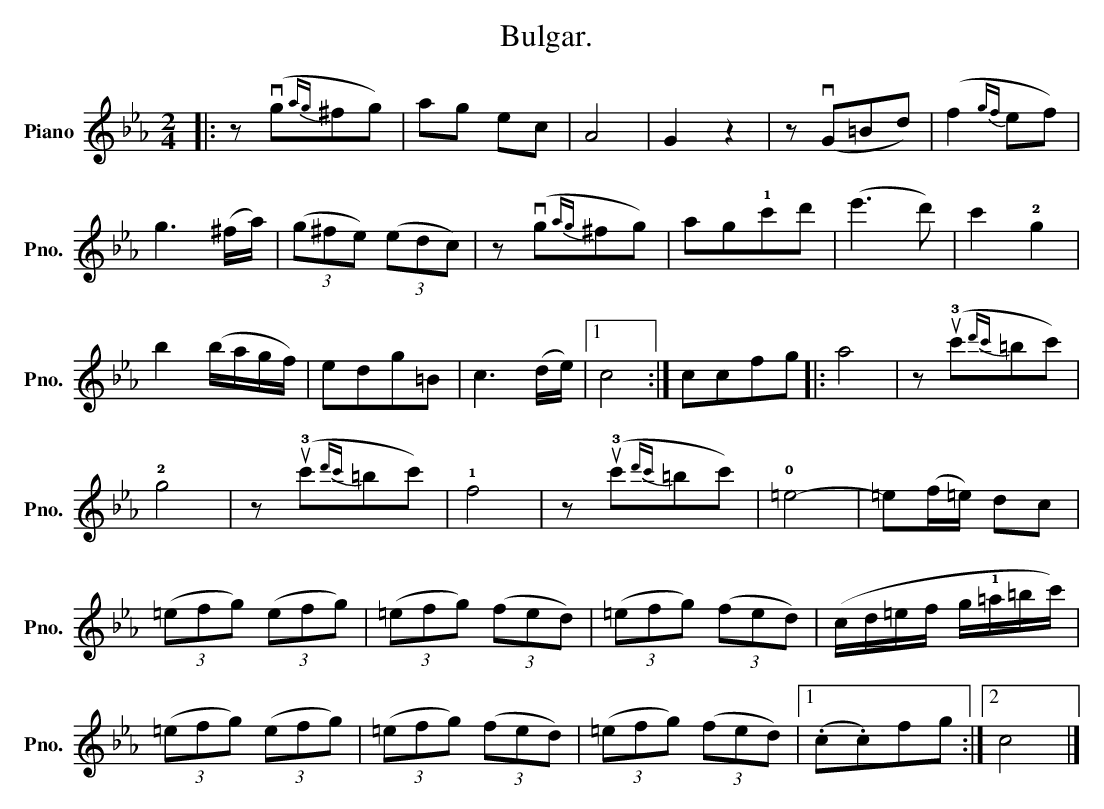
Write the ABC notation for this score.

X:1
T:Bulgar.
L:1/8
M:2/4
K:Cmin
V:1 treble nm="Piano" snm="Pno."
V:1
|: z (vg{ag}^fg) | ag ec | A4 | G2 z2 | z (vG=Bd) | (f2{gf} ef) |$ g3 (^f/a/) | (3(g^fe) (3(edc) | %8
 z (vg{ag}^fg) | ag!1!c'd' | (e'3 d') | c'2 !2!g2 |$ b2 (b/a/g/f/) | edg=B | c3 (d/e/) |1 c4 :| %16
 ccfg |: a4 | z (u!3!c'{d'c'}=bc') |$ !2!g4 | z (u!3!c'{d'c'}=bc') | !1!f4 | z (u!3!c'{d'c'}=bc') | %23
 !0!=e4- | =e(f/=e/) dc |$ (3(=efg) (3(efg) | (3(!courtesy!=efg) (3(fed) | %27
 (3(!courtesy!=efg) (3(fed) | (c/d/=e/f/ g/!1!=a/=b/c'/) |$ (3(=efg) (3(efg) | (3(=efg) (3(fed) | %31
 (3(=efg) (3(fed) |1 (.c.c)fg :|2 c4 |] %34
